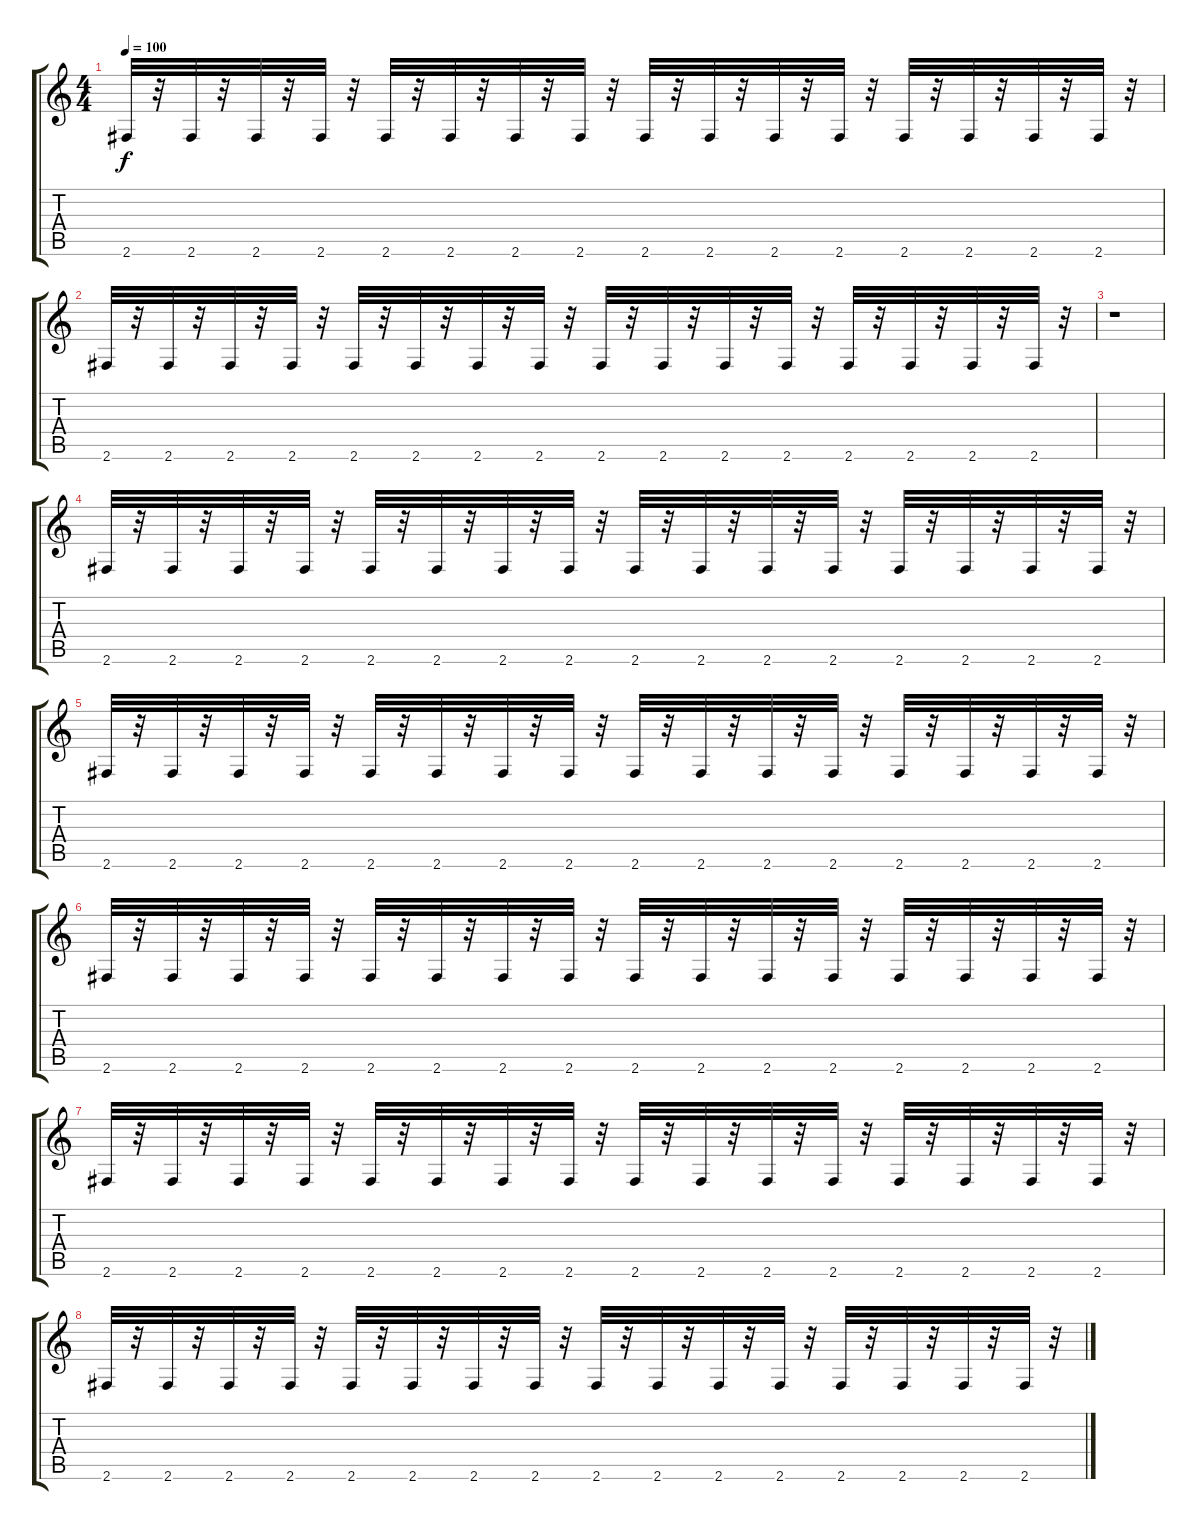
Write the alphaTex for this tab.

\track "" {instrument acousticguitarnylon}
\staff {score tabs}
\tuning (E4 B3 G3 D3 A2 E2) {hide}
\ts (4 4)
\tempo 100
\clef g2
\ks c
2.6.32{dy f} r.32 2.6.32 r.32 2.6.32 r.32 2.6.32 r.32 2.6.32 r.32 2.6.32 r.32 2.6.32 r.32 2.6.32 r.32 2.6.32 r.32 2.6.32 r.32 2.6.32 r.32 2.6.32 r.32 2.6.32 r.32 2.6.32 r.32 2.6.32 r.32 2.6.32 r.32 |
2.6.32 r.32 2.6.32 r.32 2.6.32 r.32 2.6.32 r.32 2.6.32 r.32 2.6.32 r.32 2.6.32 r.32 2.6.32 r.32 2.6.32 r.32 2.6.32 r.32 2.6.32 r.32 2.6.32 r.32 2.6.32 r.32 2.6.32 r.32 2.6.32 r.32 2.6.32 r.32 |
r.1 |
2.6.32 r.32 2.6.32 r.32 2.6.32 r.32 2.6.32 r.32 2.6.32 r.32 2.6.32 r.32 2.6.32 r.32 2.6.32 r.32 2.6.32 r.32 2.6.32 r.32 2.6.32 r.32 2.6.32 r.32 2.6.32 r.32 2.6.32 r.32 2.6.32 r.32 2.6.32 r.32 |
2.6.32 r.32 2.6.32 r.32 2.6.32 r.32 2.6.32 r.32 2.6.32 r.32 2.6.32 r.32 2.6.32 r.32 2.6.32 r.32 2.6.32 r.32 2.6.32 r.32 2.6.32 r.32 2.6.32 r.32 2.6.32 r.32 2.6.32 r.32 2.6.32 r.32 2.6.32 r.32 |
2.6.32 r.32 2.6.32 r.32 2.6.32 r.32 2.6.32 r.32 2.6.32 r.32 2.6.32 r.32 2.6.32 r.32 2.6.32 r.32 2.6.32 r.32 2.6.32 r.32 2.6.32 r.32 2.6.32 r.32 2.6.32 r.32 2.6.32 r.32 2.6.32 r.32 2.6.32 r.32 |
2.6.32 r.32 2.6.32 r.32 2.6.32 r.32 2.6.32 r.32 2.6.32 r.32 2.6.32 r.32 2.6.32 r.32 2.6.32 r.32 2.6.32 r.32 2.6.32 r.32 2.6.32 r.32 2.6.32 r.32 2.6.32 r.32 2.6.32 r.32 2.6.32 r.32 2.6.32 r.32 |
2.6.32 r.32 2.6.32 r.32 2.6.32 r.32 2.6.32 r.32 2.6.32 r.32 2.6.32 r.32 2.6.32 r.32 2.6.32 r.32 2.6.32 r.32 2.6.32 r.32 2.6.32 r.32 2.6.32 r.32 2.6.32 r.32 2.6.32 r.32 2.6.32 r.32 2.6.32 r.32
